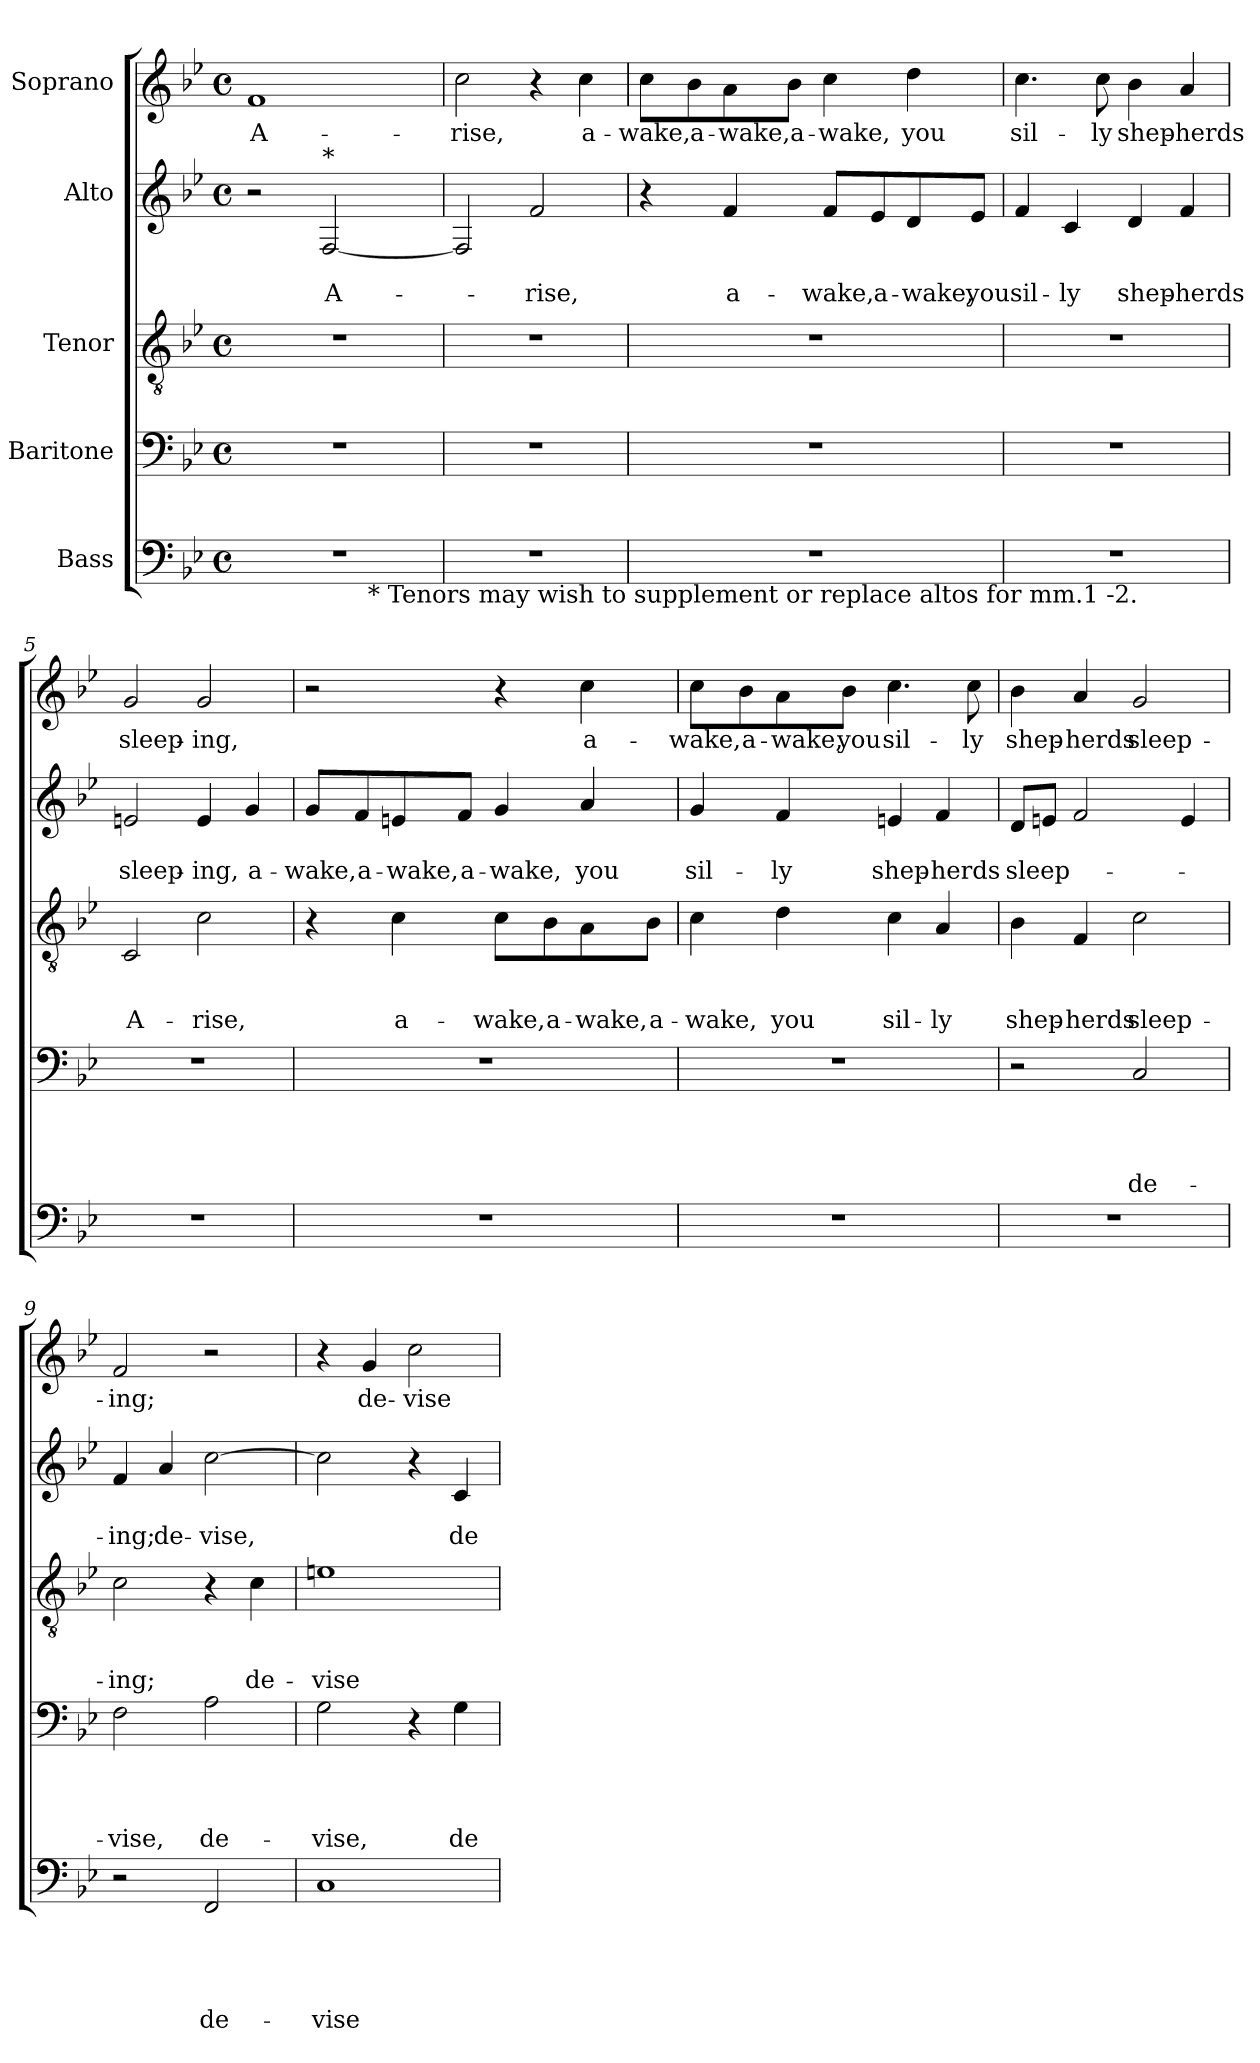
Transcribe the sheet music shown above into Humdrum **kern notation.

**kern	**text	**text	**text	**text	**text	**kern	**text	**text	**text	**text	**kern	**text	**text	**text	**kern	**text	**text	**kern	**text
*part5	*part5	*part5	*part5	*part5	*part5	*part4	*part4	*part4	*part4	*part4	*part3	*part3	*part3	*part3	*part2	*part2	*part2	*part1	*part1
*staff5	*staff5	*staff5	*staff5	*staff5	*staff5	*staff4	*staff4	*staff4	*staff4	*staff4	*staff3	*staff3	*staff3	*staff3	*staff2	*staff2	*staff2	*staff1	*staff1
*I"Bass	*	*	*	*	*	*I"Baritone	*	*	*	*	*I"Tenor	*	*	*	*I"Alto	*	*	*I"Soprano	*
*clefF4	*	*	*	*	*	*clefF4	*	*	*	*	*clefGv2	*	*	*	*clefG2	*	*	*clefG2	*
*k[b-e-]	*	*	*	*	*	*k[b-e-]	*	*	*	*	*k[b-e-]	*	*	*	*k[b-e-]	*	*	*k[b-e-]	*
*B-:	*	*	*	*	*	*B-:	*	*	*	*	*B-:	*	*	*	*B-:	*	*	*B-:	*
*M4/4	*	*	*	*	*	*M4/4	*	*	*	*	*M4/4	*	*	*	*M4/4	*	*	*M4/4	*
*met(c)	*	*	*	*	*	*met(c)	*	*	*	*	*met(c)	*	*	*	*met(c)	*	*	*met(c)	*
=1	=1	=1	=1	=1	=1	=1	=1	=1	=1	=1	=1	=1	=1	=1	=1	=1	=1	=1	=1
!	!	!	!	!	!	!	!	!	!	!	!	!	!	!	!	!	!	!	!LO:LY:b
*^	*	*	*	*	*	*	*	*	*	*	*	*	*	*	*	*	*	*	*
1r	2ryy	.	.	.	.	.	1r	.	.	.	.	1r	.	.	.	2r	.	.	1f	A-
!	!	!	!	!	!	!	!	!	!	!	!	!	!	!	!	!LO:TX:a:t=*	!	!	!	!
!	!	!	!	!	!	!	!	!	!	!	!	!	!	!	!	!	!	!LO:LY:b	!	!
.	8ryy	.	.	.	.	.	.	.	.	.	.	.	.	.	.	[<2F/	.	A-	.	.
.	32ryy	.	.	.	.	.	.	.	.	.	.	.	.	.	.	.	.	.	.	.
!	!LO:TX:b:t=* Tenors may wish to supplement or replace altos for mm.1 -2.	!	!	!	!	!	!	!	!	!	!	!	!	!	!	!	!	!	!	!
.	4ryy	.	.	.	.	.	.	.	.	.	.	.	.	.	.	.	.	.	.	.
.	16.ryy	.	.	.	.	.	.	.	.	.	.	.	.	.	.	.	.	.	.	.
=2	=2	=2	=2	=2	=2	=2	=2	=2	=2	=2	=2	=2	=2	=2	=2	=2	=2	=2	=2	=2
!	!	!	!	!	!	!	!	!	!	!	!	!	!	!	!	!	!	!	!	!LO:LY:b
*v	*v	*	*	*	*	*	*	*	*	*	*	*	*	*	*	*	*	*	*	*
1r	.	.	.	.	.	1r	.	.	.	.	1r	.	.	.	2F/]	.	.	2cc\	-rise,
!	!	!	!	!	!	!	!	!	!	!	!	!	!	!	!	!	!LO:LY:b	!	!
.	.	.	.	.	.	.	.	.	.	.	.	.	.	.	2f/	.	-rise,	4r	.
!	!	!	!	!	!	!	!	!	!	!	!	!	!	!	!	!	!	!	!LO:LY:b
.	.	.	.	.	.	.	.	.	.	.	.	.	.	.	.	.	.	4cc\	a-
=3	=3	=3	=3	=3	=3	=3	=3	=3	=3	=3	=3	=3	=3	=3	=3	=3	=3	=3	=3
!	!	!	!	!	!	!	!	!	!	!	!	!	!	!	!	!	!	!	!LO:LY:b
1r	.	.	.	.	.	1r	.	.	.	.	1r	.	.	.	4r	.	.	8cc\L	-wake,
!	!	!	!	!	!	!	!	!	!	!	!	!	!	!	!	!	!	!	!LO:LY:b
.	.	.	.	.	.	.	.	.	.	.	.	.	.	.	.	.	.	8b-\	a-
!	!	!	!	!	!	!	!	!	!	!	!	!	!	!	!	!	!LO:LY:b	!	!LO:LY:b
.	.	.	.	.	.	.	.	.	.	.	.	.	.	.	4f/	.	a-	8a\	-wake,
!	!	!	!	!	!	!	!	!	!	!	!	!	!	!	!	!	!	!	!LO:LY:b
.	.	.	.	.	.	.	.	.	.	.	.	.	.	.	.	.	.	8b-\J	a-
!	!	!	!	!	!	!	!	!	!	!	!	!	!	!	!	!	!LO:LY:b	!	!LO:LY:b
.	.	.	.	.	.	.	.	.	.	.	.	.	.	.	8f/L	.	-wake,	4cc\	-wake,
!	!	!	!	!	!	!	!	!	!	!	!	!	!	!	!	!	!LO:LY:b	!	!
.	.	.	.	.	.	.	.	.	.	.	.	.	.	.	8e-/	.	a-	.	.
!	!	!	!	!	!	!	!	!	!	!	!	!	!	!	!	!	!LO:LY:b	!	!LO:LY:b
.	.	.	.	.	.	.	.	.	.	.	.	.	.	.	8d/	.	-wake,	4dd\	you
!	!	!	!	!	!	!	!	!	!	!	!	!	!	!	!	!	!LO:LY:b	!	!
.	.	.	.	.	.	.	.	.	.	.	.	.	.	.	8e-/J	.	you	.	.
=4	=4	=4	=4	=4	=4	=4	=4	=4	=4	=4	=4	=4	=4	=4	=4	=4	=4	=4	=4
!	!	!	!	!	!	!	!	!	!	!	!	!	!	!	!	!	!LO:LY:b	!	!LO:LY:b
1r	.	.	.	.	.	1r	.	.	.	.	1r	.	.	.	4f/	.	sil-	4.cc\	sil-
!	!	!	!	!	!	!	!	!	!	!	!	!	!	!	!	!	!LO:LY:b	!	!
.	.	.	.	.	.	.	.	.	.	.	.	.	.	.	4c/	.	-ly	.	.
!	!	!	!	!	!	!	!	!	!	!	!	!	!	!	!	!	!	!	!LO:LY:b
.	.	.	.	.	.	.	.	.	.	.	.	.	.	.	.	.	.	8cc\	-ly
!	!	!	!	!	!	!	!	!	!	!	!	!	!	!	!	!	!LO:LY:b	!	!LO:LY:b
.	.	.	.	.	.	.	.	.	.	.	.	.	.	.	4d/	.	shep-	4b-\	shep-
!	!	!	!	!	!	!	!	!	!	!	!	!	!	!	!	!	!LO:LY:b:rj	!	!LO:LY:b:rj
.	.	.	.	.	.	.	.	.	.	.	.	.	.	.	4f/	.	-herds	4a/	-herds
=5	=5	=5	=5	=5	=5	=5	=5	=5	=5	=5	=5	=5	=5	=5	=5	=5	=5	=5	=5
!	!	!	!	!	!	!	!	!	!	!	!	!	!	!LO:LY:b	!	!	!LO:LY:b	!	!LO:LY:b
1r	.	.	.	.	.	1r	.	.	.	.	2C/	.	.	A-	2en/	.	sleep-	2g/	sleep-
!	!	!	!	!	!	!	!	!	!	!	!	!	!	!LO:LY:b	!	!	!LO:LY:b	!	!LO:LY:b
.	.	.	.	.	.	.	.	.	.	.	2c\	.	.	-rise,	4e/	.	-ing,	2g/	-ing,
!	!	!	!	!	!	!	!	!	!	!	!	!	!	!	!	!	!LO:LY:b	!	!
.	.	.	.	.	.	.	.	.	.	.	.	.	.	.	4g/	.	a-	.	.
!!LO:LB:g=z
=6	=6	=6	=6	=6	=6	=6	=6	=6	=6	=6	=6	=6	=6	=6	=6	=6	=6	=6	=6
!	!	!	!	!	!	!	!	!	!	!	!	!	!	!	!	!	!LO:LY:b	!	!
1r	.	.	.	.	.	1r	.	.	.	.	4r	.	.	.	8g/L	.	-wake,	2r	.
!	!	!	!	!	!	!	!	!	!	!	!	!	!	!	!	!	!LO:LY:b	!	!
.	.	.	.	.	.	.	.	.	.	.	.	.	.	.	8f/	.	a-	.	.
!	!	!	!	!	!	!	!	!	!	!	!	!	!	!LO:LY:b	!	!	!LO:LY:b	!	!
.	.	.	.	.	.	.	.	.	.	.	4c\	.	.	a-	8en/	.	-wake,	.	.
!	!	!	!	!	!	!	!	!	!	!	!	!	!	!	!	!	!LO:LY:b	!	!
.	.	.	.	.	.	.	.	.	.	.	.	.	.	.	8f/J	.	a-	.	.
!	!	!	!	!	!	!	!	!	!	!	!	!	!	!LO:LY:b	!	!	!LO:LY:b	!	!
.	.	.	.	.	.	.	.	.	.	.	8c\L	.	.	-wake,	4g/	.	-wake,	4r	.
!	!	!	!	!	!	!	!	!	!	!	!	!	!	!LO:LY:b	!	!	!	!	!
.	.	.	.	.	.	.	.	.	.	.	8B-\	.	.	a-	.	.	.	.	.
!	!	!	!	!	!	!	!	!	!	!	!	!	!	!LO:LY:b	!	!	!LO:LY:b	!	!LO:LY:b
.	.	.	.	.	.	.	.	.	.	.	8A\	.	.	-wake,	4a/	.	you	4cc\	a-
!	!	!	!	!	!	!	!	!	!	!	!	!	!	!LO:LY:b	!	!	!	!	!
.	.	.	.	.	.	.	.	.	.	.	8B-\J	.	.	a-	.	.	.	.	.
=7	=7	=7	=7	=7	=7	=7	=7	=7	=7	=7	=7	=7	=7	=7	=7	=7	=7	=7	=7
!	!	!	!	!	!	!	!	!	!	!	!	!	!	!LO:LY:b	!	!	!LO:LY:b	!	!LO:LY:b
1r	.	.	.	.	.	1r	.	.	.	.	4c\	.	.	-wake,	4g/	.	sil-	8cc\L	-wake,
!	!	!	!	!	!	!	!	!	!	!	!	!	!	!	!	!	!	!	!LO:LY:b
.	.	.	.	.	.	.	.	.	.	.	.	.	.	.	.	.	.	8b-\	a-
!	!	!	!	!	!	!	!	!	!	!	!	!	!	!LO:LY:b	!	!	!LO:LY:b	!	!LO:LY:b
.	.	.	.	.	.	.	.	.	.	.	4d\	.	.	you	4f/	.	-ly	8a\	-wake,
!	!	!	!	!	!	!	!	!	!	!	!	!	!	!	!	!	!	!	!LO:LY:b
.	.	.	.	.	.	.	.	.	.	.	.	.	.	.	.	.	.	8b-\J	you
!	!	!	!	!	!	!	!	!	!	!	!	!	!	!LO:LY:b	!	!	!LO:LY:b	!	!LO:LY:b
.	.	.	.	.	.	.	.	.	.	.	4c\	.	.	sil-	4en/	.	shep-	4.cc\	sil-
!	!	!	!	!	!	!	!	!	!	!	!	!	!	!LO:LY:b	!	!	!LO:LY:b:rj	!	!
.	.	.	.	.	.	.	.	.	.	.	4A/	.	.	-ly	4f/	.	-herds	.	.
!	!	!	!	!	!	!	!	!	!	!	!	!	!	!	!	!	!	!	!LO:LY:b
.	.	.	.	.	.	.	.	.	.	.	.	.	.	.	.	.	.	8cc\	-ly
=8	=8	=8	=8	=8	=8	=8	=8	=8	=8	=8	=8	=8	=8	=8	=8	=8	=8	=8	=8
!	!	!	!	!	!	!	!	!	!	!	!	!	!	!LO:LY:b	!	!	!LO:LY:b	!	!LO:LY:b
1r	.	.	.	.	.	2r	.	.	.	.	4B-\	.	.	shep-	8d/L	.	sleep-	4b-\	shep-
.	.	.	.	.	.	.	.	.	.	.	.	.	.	.	8en/J	.	.	.	.
!	!	!	!	!	!	!	!	!	!	!	!	!	!	!LO:LY:b	!	!	!	!	!LO:LY:b
.	.	.	.	.	.	.	.	.	.	.	4F/	.	.	-herds	2f/	.	.	4a/	-herds
!	!	!	!	!	!	!	!	!	!	!LO:LY:b	!	!	!	!LO:LY:b	!	!	!	!	!LO:LY:b
.	.	.	.	.	.	2C/	.	.	.	de-	2c\	.	.	sleep-	.	.	.	2g/	sleep-
.	.	.	.	.	.	.	.	.	.	.	.	.	.	.	4e/	.	.	.	.
=9	=9	=9	=9	=9	=9	=9	=9	=9	=9	=9	=9	=9	=9	=9	=9	=9	=9	=9	=9
!	!	!	!	!	!	!	!	!	!	!LO:LY:b	!	!	!	!LO:LY:b	!	!	!LO:LY:b	!	!LO:LY:b
2r	.	.	.	.	.	2F\	.	.	.	-vise,	2c\	.	.	-ing;	4f/	.	-ing;	2f/	-ing;
!	!	!	!	!	!	!	!	!	!	!	!	!	!	!	!	!	!LO:LY:b	!	!
.	.	.	.	.	.	.	.	.	.	.	.	.	.	.	4a/	.	de-	.	.
!	!	!	!	!	!LO:LY:b	!	!	!	!	!LO:LY:b	!	!	!	!	!	!	!LO:LY:b	!	!
2FF/	.	.	.	.	de-	2A\	.	.	.	de-	4r	.	.	.	[>2cc\	.	-vise,	2r	.
!	!	!	!	!	!	!	!	!	!	!	!	!	!	!LO:LY:b	!	!	!	!	!
.	.	.	.	.	.	.	.	.	.	.	4c\	.	.	de-	.	.	.	.	.
!!LO:PB:g=z
=10	=10	=10	=10	=10	=10	=10	=10	=10	=10	=10	=10	=10	=10	=10	=10	=10	=10	=10	=10
!	!	!	!	!	!LO:LY:b	!	!	!	!	!LO:LY:b	!	!	!	!LO:LY:b	!	!	!	!	!
1C	.	.	.	.	-vise	2G\	.	.	.	-vise,	1en	.	.	-vise	2cc\]	.	.	4r	.
!	!	!	!	!	!	!	!	!	!	!	!	!	!	!	!	!	!	!	!LO:LY:b
.	.	.	.	.	.	.	.	.	.	.	.	.	.	.	.	.	.	4g/	de-
!	!	!	!	!	!	!	!	!	!	!	!	!	!	!	!	!	!	!	!LO:LY:b
.	.	.	.	.	.	4r	.	.	.	.	.	.	.	.	4r	.	.	2cc\	-vise
!	!	!	!	!	!	!	!	!	!	!LO:LY:b	!	!	!	!	!	!	!LO:LY:b	!	!
.	.	.	.	.	.	4G\	.	.	.	de-	.	.	.	.	4c/	.	de-	.	.
=	=	=	=	=	=	=	=	=	=	=	=	=	=	=	=	=	=	=	=
*-	*-	*-	*-	*-	*-	*-	*-	*-	*-	*-	*-	*-	*-	*-	*-	*-	*-	*-	*-
